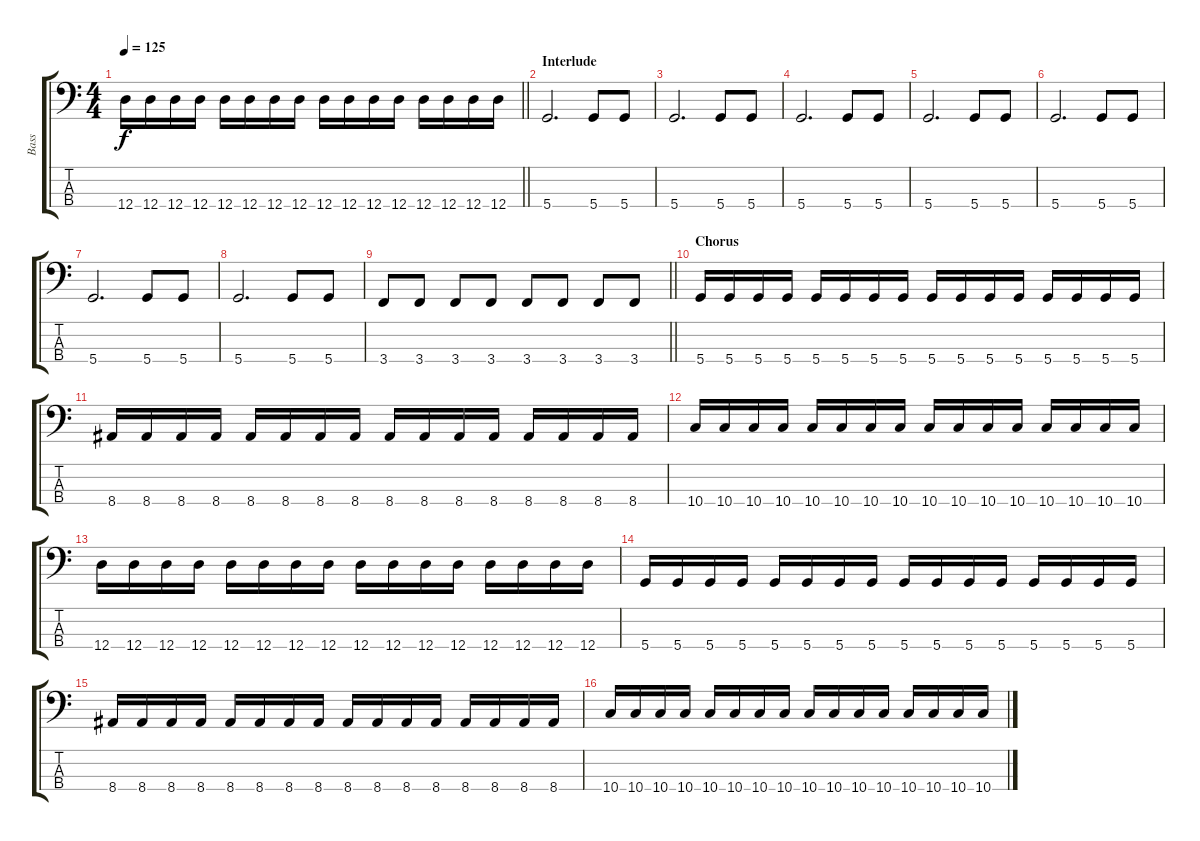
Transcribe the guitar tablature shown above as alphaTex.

\track ("Bass" "Bass") {instrument electricbassfinger}
\staff {score tabs}
\tuning (G2 D2 A1 D1) {hide}
\ts (4 4)
\tempo 125
\clef f4
\barLineRight lightlight
\ks c
12.4.16{dy f} 12.4.16 12.4.16 12.4.16 12.4.16 12.4.16 12.4.16 12.4.16 12.4.16 12.4.16 12.4.16 12.4.16 12.4.16 12.4.16 12.4.16 12.4.16 |
\section ("" "Interlude")
5.4.2{d} 5.4.8 5.4.8 |
5.4.2{d} 5.4.8 5.4.8 |
5.4.2{d} 5.4.8 5.4.8 |
5.4.2{d} 5.4.8 5.4.8 |
5.4.2{d} 5.4.8 5.4.8 |
5.4.2{d} 5.4.8 5.4.8 |
5.4.2{d} 5.4.8 5.4.8 |
\barLineRight lightlight
3.4.8 3.4.8 3.4.8 3.4.8 3.4.8 3.4.8 3.4.8 3.4.8 |
\section ("" "Chorus")
5.4.16 5.4.16 5.4.16 5.4.16 5.4.16 5.4.16 5.4.16 5.4.16 5.4.16 5.4.16 5.4.16 5.4.16 5.4.16 5.4.16 5.4.16 5.4.16 |
8.4.16 8.4.16 8.4.16 8.4.16 8.4.16 8.4.16 8.4.16 8.4.16 8.4.16 8.4.16 8.4.16 8.4.16 8.4.16 8.4.16 8.4.16 8.4.16 |
10.4.16 10.4.16 10.4.16 10.4.16 10.4.16 10.4.16 10.4.16 10.4.16 10.4.16 10.4.16 10.4.16 10.4.16 10.4.16 10.4.16 10.4.16 10.4.16 |
12.4.16 12.4.16 12.4.16 12.4.16 12.4.16 12.4.16 12.4.16 12.4.16 12.4.16 12.4.16 12.4.16 12.4.16 12.4.16 12.4.16 12.4.16 12.4.16 |
5.4.16 5.4.16 5.4.16 5.4.16 5.4.16 5.4.16 5.4.16 5.4.16 5.4.16 5.4.16 5.4.16 5.4.16 5.4.16 5.4.16 5.4.16 5.4.16 |
8.4.16 8.4.16 8.4.16 8.4.16 8.4.16 8.4.16 8.4.16 8.4.16 8.4.16 8.4.16 8.4.16 8.4.16 8.4.16 8.4.16 8.4.16 8.4.16 |
10.4.16 10.4.16 10.4.16 10.4.16 10.4.16 10.4.16 10.4.16 10.4.16 10.4.16 10.4.16 10.4.16 10.4.16 10.4.16 10.4.16 10.4.16 10.4.16
